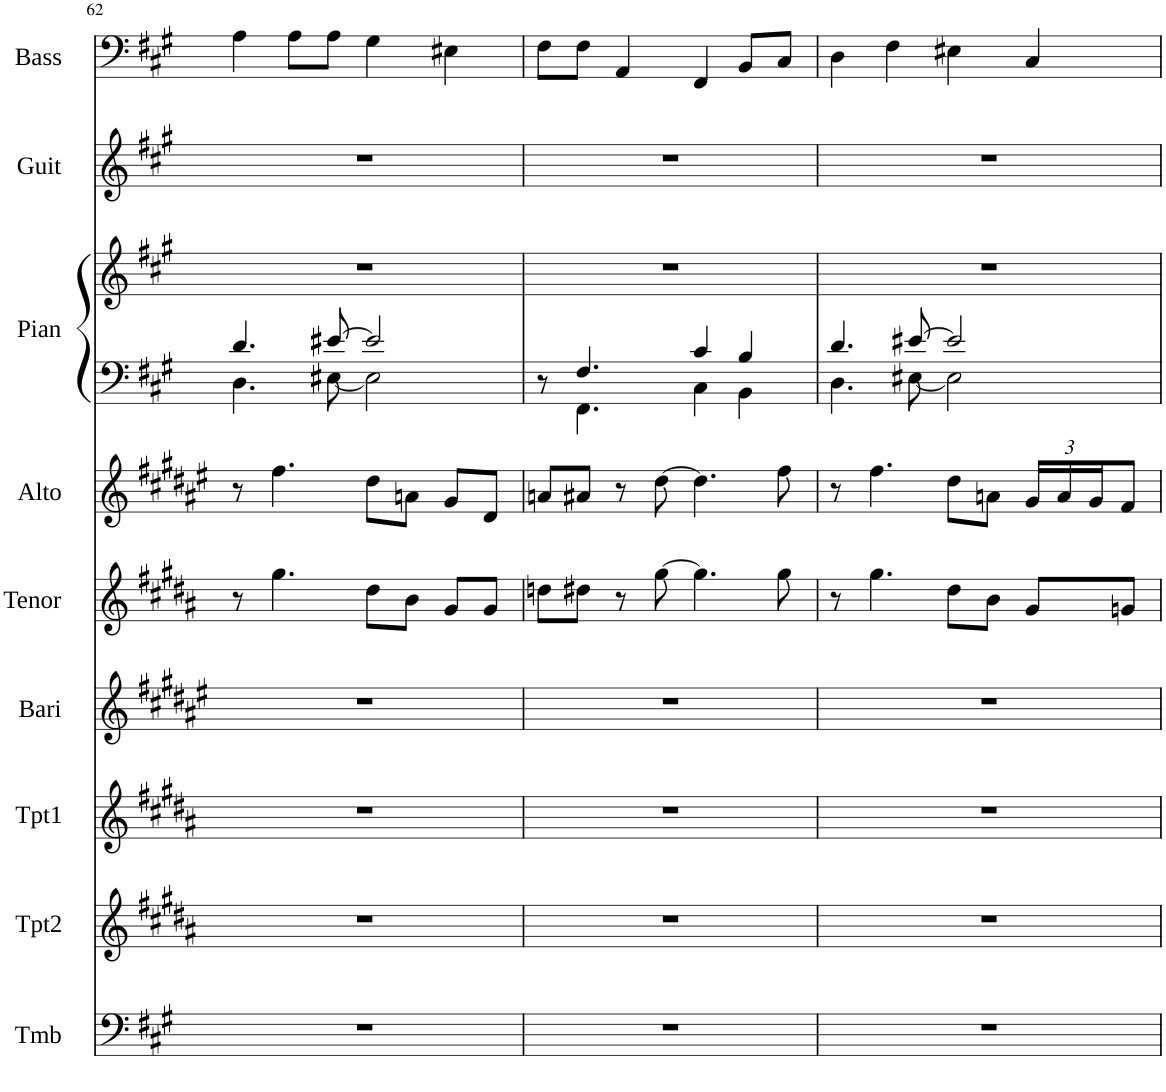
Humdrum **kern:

**kern	**kern	**kern	**kern	**kern	**kern	**kern	**kern	**kern	**kern
*part9	*part8	*part7	*part6	*part5	*part4	*part3	*part3	*part2	*part1
*staff10	*staff9	*staff8	*staff7	*staff6	*staff5	*staff4	*staff3	*staff2	*staff1
*I"Trombone	*I"Trumpet 2	*I"Trumpet 1	*I"Baritone Sax	*I"Tenor Sax	*I"Alto Sax	*I"Piano	*	*I"Guitar	*I"Bass
*I'Tmb	*I'Tpt2	*I'Tpt1	*I'Bari	*I'Tenor	*I'Alto	*I'Pian	*	*I'Guit	*I'Bass
!!LO:PB:g=z
*clefF4	*clefG2	*clefG2	*clefG2	*clefG2	*clefG2	*clefF4	*clefG2	*clefG2	*clefF4
*	*Trd8c14	*Trd8c14	*Trd-2c-3	*Trd1c2	*Trd5c9	*	*	*	*
*k[f#c#g#]	*k[f#c#g#d#a#]	*k[f#c#g#d#a#]	*k[f#c#g#d#a#e#]	*k[f#c#g#d#a#]	*k[f#c#g#d#a#e#]	*k[f#c#g#]	*k[f#c#g#]	*k[f#c#g#]	*k[f#c#g#]
*M4/4	*M4/4	*M4/4	*M4/4	*M4/4	*M4/4	*M4/4	*M4/4	*M4/4	*M4/4
=62	=62	=62	=62	=62	=62	=62	=62	=62	=62
*	*	*	*	*	*	*^	*	*	*
1r	1r	1r	1r	8r	8r	4.d/	4.D\	1r	1r	4A\
.	.	.	.	4.gg#\	4.ff#\	.	.	.	.	.
.	.	.	.	.	.	.	.	.	.	8A\L
.	.	.	.	.	.	[8e#X/	[8E#X\	.	.	8A\J
.	.	.	.	8dd#\L	8dd#\L	2e#/]	2E#\]	.	.	4G#\
.	.	.	.	8b\J	8an\J	.	.	.	.	.
.	.	.	.	8g#/L	8g#/L	.	.	.	.	4E#X\
.	.	.	.	8g#/J	8d#/J	.	.	.	.	.
=63	=63	=63	=63	=63	=63	=63	=63	=63	=63	=63
1r	1r	1r	1r	8ddn\L	8an/L	8r	8ryy	1r	1r	8F#\L
.	.	.	.	8dd#X\J	8a#X/J	4.F#/	4.FF#\	.	.	8F#\J
.	.	.	.	8r	8r	.	.	.	.	4AA/
.	.	.	.	[8gg#\	[8dd#\	.	.	.	.	.
.	.	.	.	4.gg#\]	4.dd#\]	4c#/	4C#\	.	.	4FF#/
.	.	.	.	.	.	4B/	4BB\	.	.	8BB/L
.	.	.	.	8gg#\	8ff#\	.	.	.	.	8C#/J
=64	=64	=64	=64	=64	=64	=64	=64	=64	=64	=64
1r	1r	1r	1r	8r	8r	4.d/	4.D\	1r	1r	4D\
.	.	.	.	4.gg#\	4.ff#\	.	.	.	.	.
.	.	.	.	.	.	.	.	.	.	4F#\
.	.	.	.	.	.	[8e#X/	[8E#X\	.	.	.
.	.	.	.	8dd#\L	8dd#\L	2e#/]	2E#\]	.	.	4E#X\
.	.	.	.	8b\J	8an\J	.	.	.	.	.
*	*	*	*	*	*Xbrackettup	*	*	*	*	*
.	.	.	.	8g#/L	24g#/LL	.	.	.	.	4C#/
.	.	.	.	.	24a/	.	.	.	.	.
.	.	.	.	.	24g#/J	.	.	.	.	.
.	.	.	.	8gn/J	8f#/J	.	.	.	.	.
*	*	*	*	*	*	*v	*v	*	*	*
=	=	=	=	=	=	=	=	=	=
*-	*-	*-	*-	*-	*-	*-	*-	*-	*-
